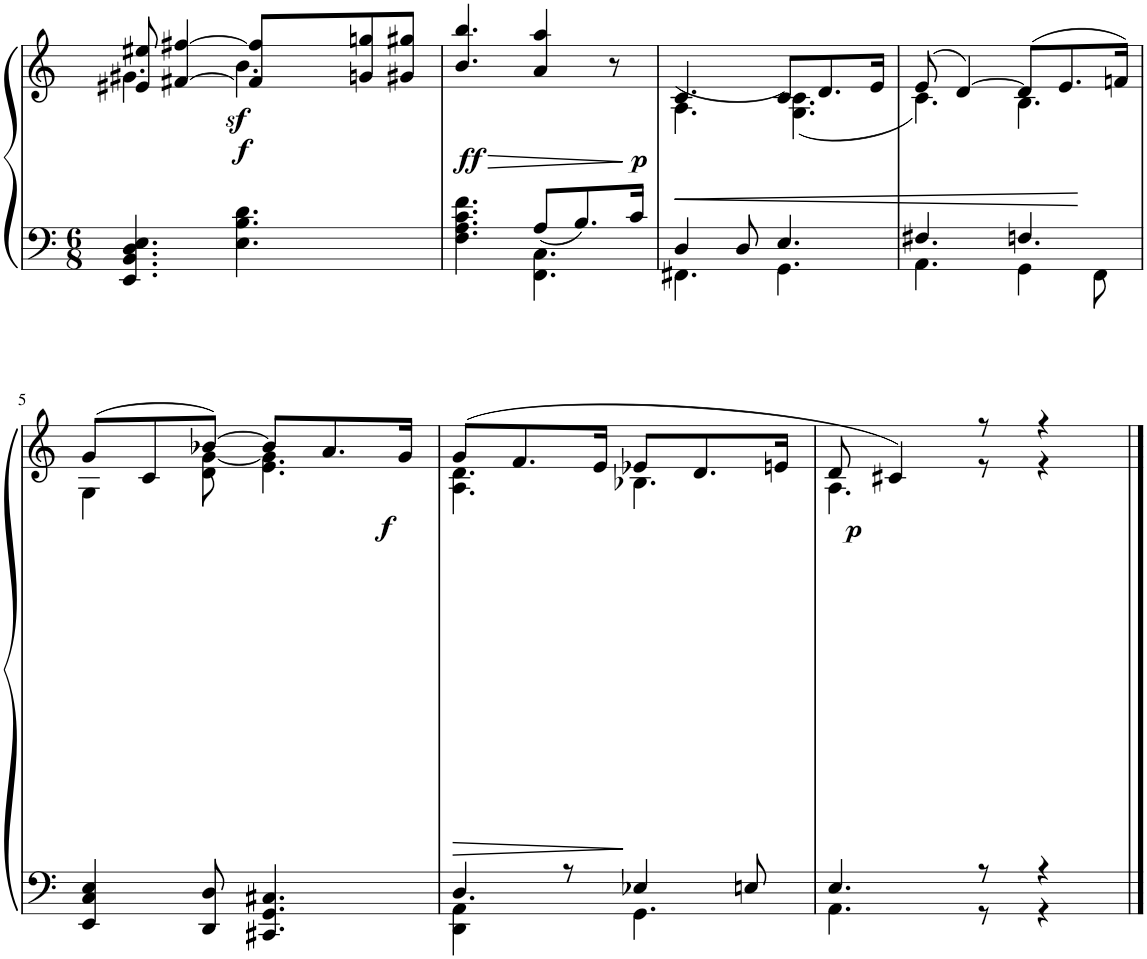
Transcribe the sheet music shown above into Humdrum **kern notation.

**kern	**kern	**dynam
*part1	*part1	*part1
*staff2	*staff1	*staff1/2
*I"Piano	*	*
*I'Pno	*	*
*clefF4	*clefG2	*
*k[]	*k[]	*
*M6/8	*	*
=1	=1	=1
*	*^	*
!	!	!	!LO:DY:b
4.EE/ 4.BB/ 4.D/ 4.E/	8e#X/ 8ee#X/	4.g#X\	sf
.	[4f#X/ [4ff#X/	.	.
!	!	!	!LO:DY:b
4.E\ 4.B\ 4.d\	8f#/] 8ff#/]L	4.b\	f
.	8gn/ 8ggn/	.	.
.	8g#X/ 8gg#X/J	.	.
*	*v	*v	*
=2	=2	=2
*^	*	*
!	!	!	!LO:HP:b
!	!	!	!LO:DY:n=1:b
4.F\ 4.A\ 4.c\ 4.f\	4.ryy	4.b/ 4.bb/	> ff
!	!	!	!LO:DY:n=2:b
4.FF\ 4.C\	8A/L	4a/ 4aa/	] p
.	8.B/	.	.
.	.	8r	.
.	16c/Jk	.	.
=3	=3	=3	=3
!	!	!	!LO:HP:b
*	*	*^	*
4.FF#X\	4D/	4.c/	(4.A\	<
.	8D/	.	.	.
4.GG\	4.E/	8c/L	(4.G\ 4.c\)	[
.	.	8.d/	.	.
.	.	16e/Jk	.	.
=4	=4	=4	=4	=4
4.AA\	4.F#X/	(8e/	4.c\)	.
.	.	[4d/)	.	.
4GG\	4.Fn/	(8d/L]	4.B\	.
.	.	8.e/	.	.
8FF\	.	.	.	.
.	.	16fn/Jk)	.	.
*v	*v	*	*	*
!!LO:LB:g=z	!!
=5	=5	=5	=5
4EE/ 4C/ 4E/	(8g/L	4G\	.
.	8c/	.	.
!	!	!	!LO:DY:b
8DD/ 8D/	[8b-X/J)	8d\ [8g\	f
4.CC#X/ 4.GG/ 4.C#X/	8b-/L]	4.e\ 4.g\]	.
.	8.a/	.	.
.	16g/Jk	.	.
=6	=6	=6	=6
*^	*	*	*
!	!	!	!	!LO:HP:b
4DD\ 4AA\	4.D/	(8g/L	4.A\ 4.d\	>
.	.	8.f/	.	.
8r	.	.	.	.
.	.	16e/Jk	.	.
!	!	!	!	!LO:DY:n=1:b
4.GG\	4E-X/	8e-X/L	4.B-X\	] p
.	.	8.d/	.	.
.	8En/	.	.	.
.	.	16en/Jk	.	.
=7	=7	=7	=7	=7
4.AA\	4.E/	8d/	4.A\	.
.	.	4c#X/)	.	.
8r	8r	8r	8r	.
4r	4r	4r	4r	.
*v	*v	*	*	*
*	*v	*v	*
==	==	==
*-	*-	*-
